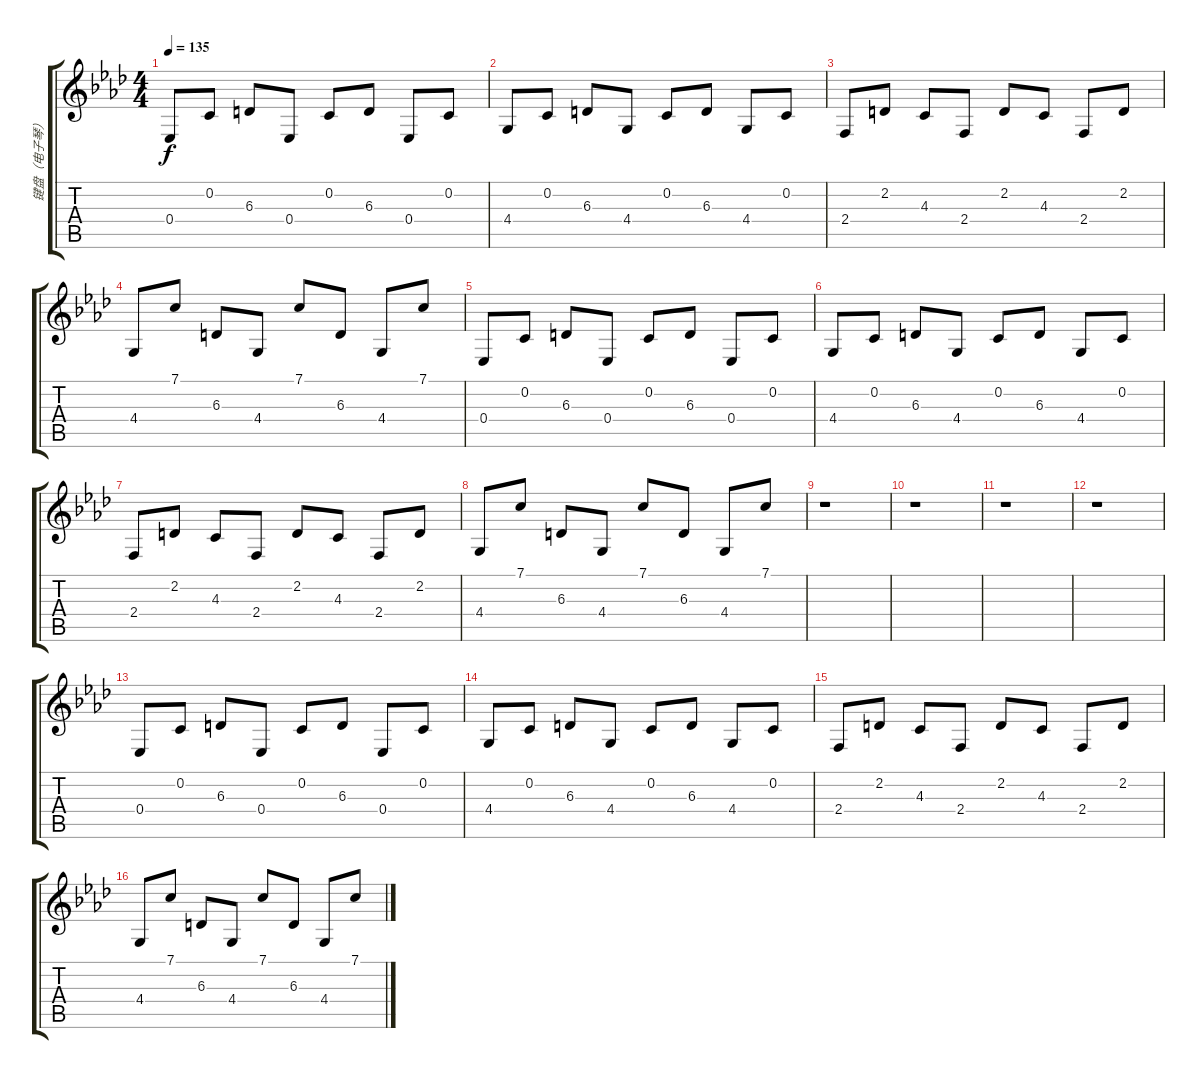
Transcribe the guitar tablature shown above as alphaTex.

\track ("键盘（电子琴）" "键盘（电子琴）") {instrument electricgrandpiano}
\staff {score tabs}
\tuning (F4 C4 Ab3 Eb3 Bb2 F2) {hide}
\ts (4 4)
\tempo 135
\clef g2
\ks ab
0.4.8{dy f} 0.2.8 6.3.8 0.4.8 0.2.8 6.3.8 0.4.8 0.2.8 |
4.4.8 0.2.8 6.3.8 4.4.8 0.2.8 6.3.8 4.4.8 0.2.8 |
2.4.8 2.2.8 4.3.8 2.4.8 2.2.8 4.3.8 2.4.8 2.2.8 |
4.4.8 7.1.8 6.3.8 4.4.8 7.1.8 6.3.8 4.4.8 7.1.8 |
0.4.8 0.2.8 6.3.8 0.4.8 0.2.8 6.3.8 0.4.8 0.2.8 |
4.4.8 0.2.8 6.3.8 4.4.8 0.2.8 6.3.8 4.4.8 0.2.8 |
2.4.8 2.2.8 4.3.8 2.4.8 2.2.8 4.3.8 2.4.8 2.2.8 |
4.4.8 7.1.8 6.3.8 4.4.8 7.1.8 6.3.8 4.4.8 7.1.8 |
r.1 |
r.1 |
r.1 |
r.1 |
0.4.8 0.2.8 6.3.8 0.4.8 0.2.8 6.3.8 0.4.8 0.2.8 |
4.4.8 0.2.8 6.3.8 4.4.8 0.2.8 6.3.8 4.4.8 0.2.8 |
2.4.8 2.2.8 4.3.8 2.4.8 2.2.8 4.3.8 2.4.8 2.2.8 |
4.4.8 7.1.8 6.3.8 4.4.8 7.1.8 6.3.8 4.4.8 7.1.8
